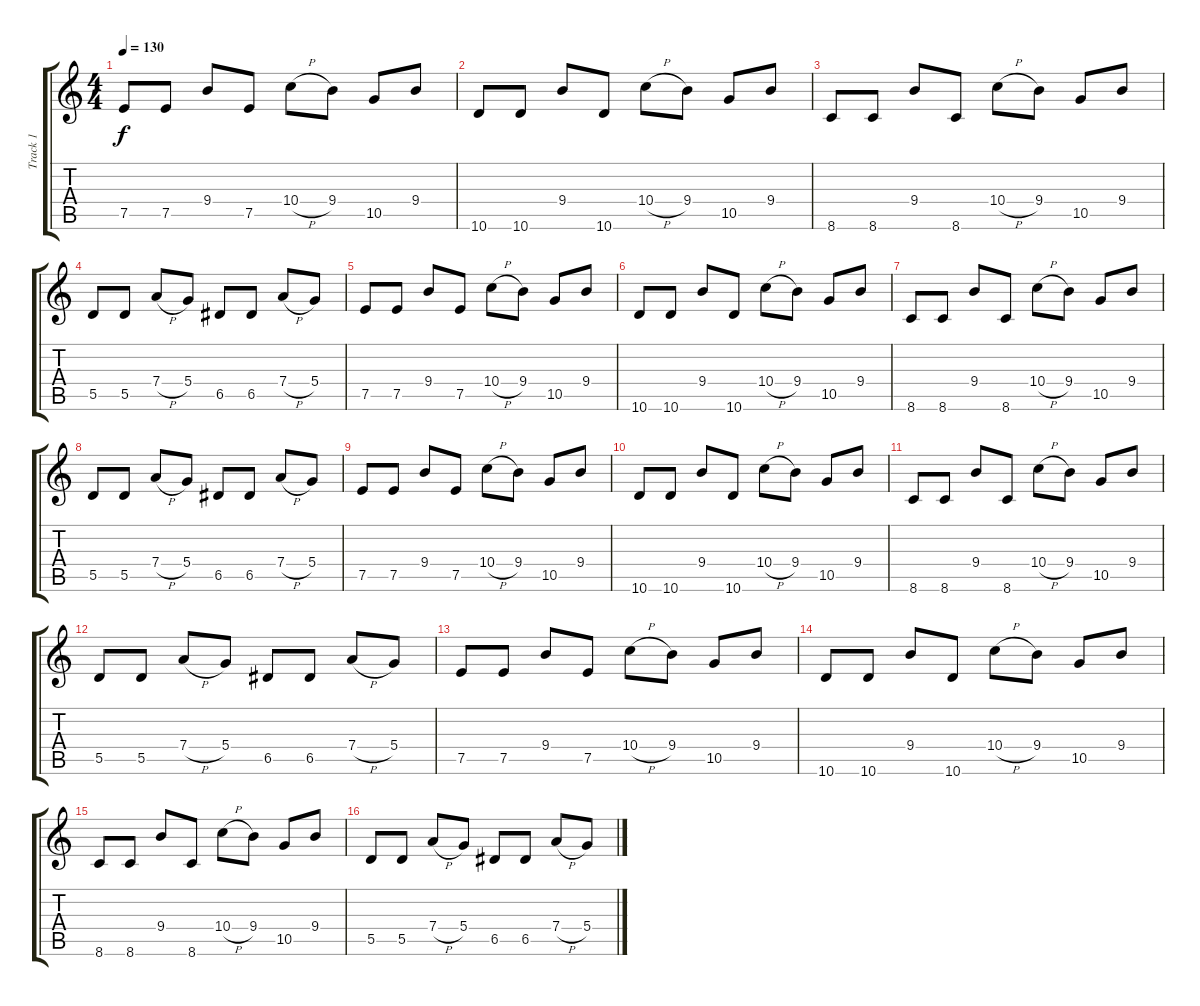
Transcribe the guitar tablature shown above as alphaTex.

\track ("Track 1" "Track 1") {instrument electricguitarjazz}
\staff {score tabs}
\tuning (E4 B3 G3 D3 A2 E2) {hide}
\ts (4 4)
\tempo 130
\clef g2
\ks c
7.5.8{dy f instrument electricguitarjazz} 7.5.8 9.4.8 7.5.8 10.4{h}.8 9.4.8 10.5.8 9.4.8 |
10.6.8 10.6.8 9.4.8 10.6.8 10.4{h}.8 9.4.8 10.5.8 9.4.8 |
8.6.8 8.6.8 9.4.8 8.6.8 10.4{h}.8 9.4.8 10.5.8 9.4.8 |
5.5.8 5.5.8 7.4{h}.8 5.4.8 6.5.8 6.5.8 7.4{h}.8 5.4.8 |
7.5.8 7.5.8 9.4.8 7.5.8 10.4{h}.8 9.4.8 10.5.8 9.4.8 |
10.6.8 10.6.8 9.4.8 10.6.8 10.4{h}.8 9.4.8 10.5.8 9.4.8 |
8.6.8 8.6.8 9.4.8 8.6.8 10.4{h}.8 9.4.8 10.5.8 9.4.8 |
5.5.8 5.5.8 7.4{h}.8 5.4.8 6.5.8 6.5.8 7.4{h}.8 5.4.8 |
7.5.8 7.5.8 9.4.8 7.5.8 10.4{h}.8 9.4.8 10.5.8 9.4.8 |
10.6.8 10.6.8 9.4.8 10.6.8 10.4{h}.8 9.4.8 10.5.8 9.4.8 |
8.6.8 8.6.8 9.4.8 8.6.8 10.4{h}.8 9.4.8 10.5.8 9.4.8 |
5.5.8 5.5.8 7.4{h}.8 5.4.8 6.5.8 6.5.8 7.4{h}.8 5.4.8 |
7.5.8 7.5.8 9.4.8 7.5.8 10.4{h}.8 9.4.8 10.5.8 9.4.8 |
10.6.8 10.6.8 9.4.8 10.6.8 10.4{h}.8 9.4.8 10.5.8 9.4.8 |
8.6.8 8.6.8 9.4.8 8.6.8 10.4{h}.8 9.4.8 10.5.8 9.4.8 |
5.5.8 5.5.8 7.4{h}.8 5.4.8 6.5.8 6.5.8 7.4{h}.8 5.4.8
